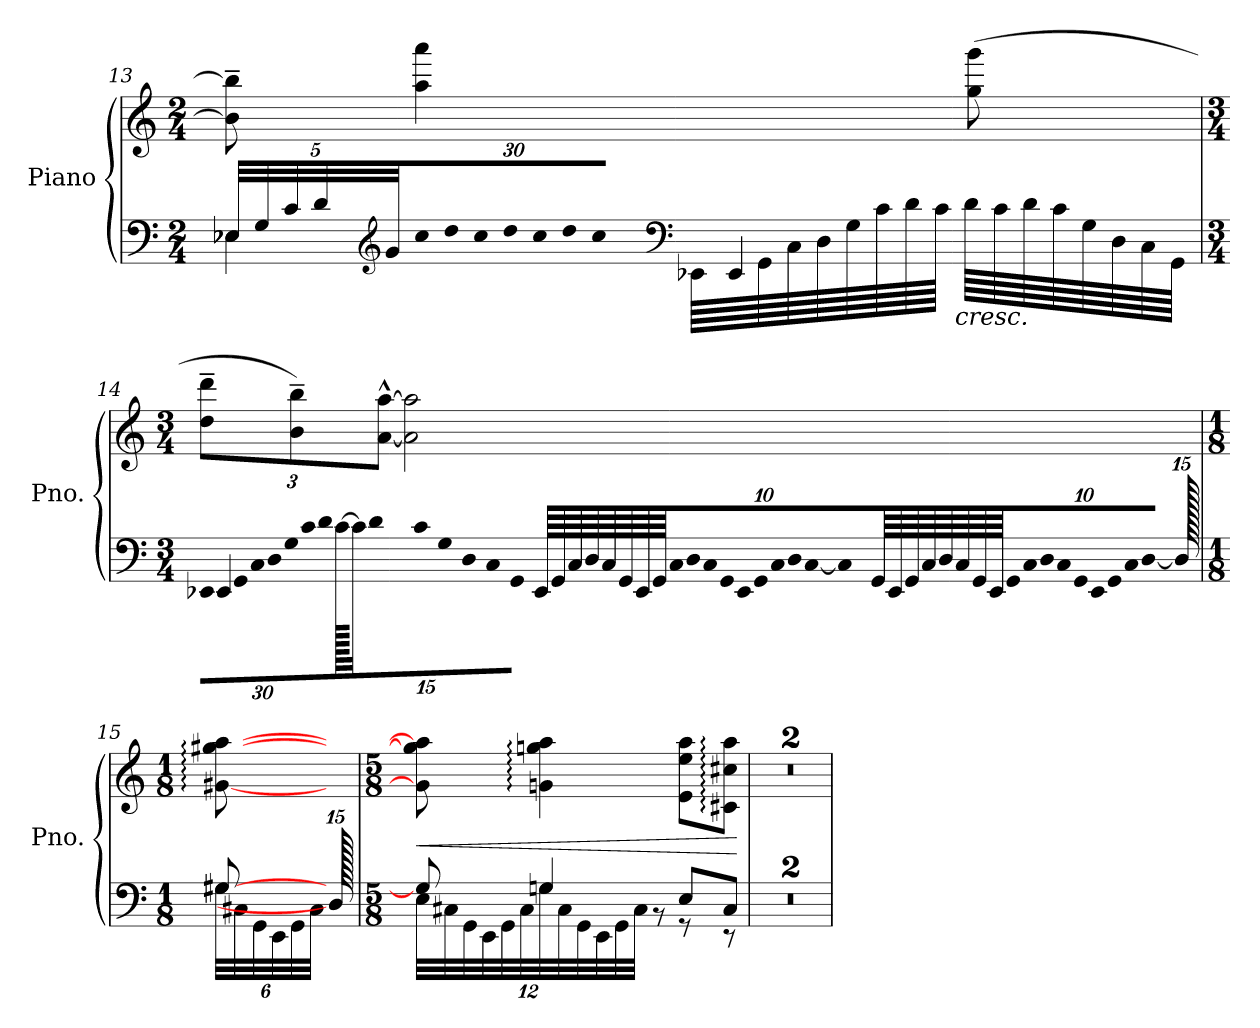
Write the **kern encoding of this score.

**kern	**kern	**dynam
*part1	*part1	*part1
*staff2	*staff1	*staff1/2
*I"Piano	*	*
*I'Pno.	*	*
!!LO:LB:g=z
*clefF4	*clefG2	*
*k[]	*k[]	*
*M2/4	*M2/4	*
*Xbrackettup	*	*
=13	=13	=13
*^	*	*
40E-X/LLL	4E-\	8b\]~ 8bb\]~	.
40G/	.	.	.
40c/	.	.	.
40d/	.	.	.
*clefG2	*	*	*
40g/	.	.	.
!LO:N:vis=32	!	!	!
960%17cc/	.	4aa\ 4aaa\	.
!LO:N:vis=32	!	!	!
960%17dd/	.	.	.
!LO:N:vis=32	!	!	!
960%17cc/	.	.	.
!LO:N:vis=32	!	!	!
960%17dd/	.	.	.
!LO:N:vis=32	!	!	!
960%17cc/	.	.	.
!LO:N:vis=32	!	!	!
960%17dd/	.	.	.
!LO:N:vis=32	!	!	!
960%17cc/JJJ	.	.	.
*clefF4	*	*	*
64EE-X\LLLL	.	.	.
.	4EE-/	.	.
64GG\	.	.	.
64C\	.	.	.
64D\	.	.	.
64G\	.	.	.
64c\	.	.	.
64d\	.	.	.
64c\JJJJ	.	.	.
!LO:TX:b:i:t=cresc.	!	!	!
64d\LLLL	.	.	.
.	.	(>8gg\ 8ggg\	.
64c\	.	.	.
64d\	.	.	.
64c\	.	.	.
64G\	.	.	.
64D\	.	.	.
64C\	.	.	.
64GG\JJJJ	.	.	.
960ryy	.	.	.
!!LO:LB:g=z
=14	=14	=14	=14
*M3/4	*	*M3/4	*
!LO:N:vis=32	!	!	!
*	*	*Xbrackettup	*
960%17EE-X\LLL	960ryy	12dd\~ 12ddd\~L	.
.	4EE-/	.	.
!LO:N:vis=32	!	!	!
960%17GG\	.	.	.
!LO:N:vis=32	!	!	!
960%17C\	.	.	.
!LO:N:vis=32	!	!	!
960%17D\	.	.	.
!LO:N:vis=32	!	!	!
960%17G\	.	.	.
.	.	12b\~ 12bb\~)	.
!LO:N:vis=32	!	!	!
960%17c\	.	.	.
!LO:N:vis=32	!	!	!
960%17d\	.	.	.
[960c\	.	.	.
60c\]	.	.	.
!LO:N:vis=32	!	!	!
960%17d\	.	.	.
!LO:N:vis=32	!	!	!
960%17c\	.	.	.
.	.	[12a\^^ [12aa\^^J	.
!LO:N:vis=32	!	!	!
960%17G\	.	.	.
!LO:N:vis=32	!	!	!
960%17D\	.	.	.
!LO:N:vis=32	!	!	!
960%17C\	.	.	.
!LO:N:vis=32	!	!	!
960%17GG\JJJ	.	.	.
64EE-/LLLL	.	.	.
.	.	2a\] 2aa\]	.
.	960%479ryy	.	.
64GG/	.	.	.
64C/	.	.	.
64D/	.	.	.
64C/	.	.	.
64GG/	.	.	.
64EE-/	.	.	.
64GG/	.	.	.
!LO:N:vis=64	!	!	!
640%9C/	.	.	.
!LO:N:vis=64	!	!	!
640%9D/	.	.	.
!LO:N:vis=64	!	!	!
640%9C/	.	.	.
!LO:N:vis=64	!	!	!
640%9GG/	.	.	.
!LO:N:vis=64	!	!	!
640%9EE-/	.	.	.
!LO:N:vis=64	!	!	!
640%9GG/	.	.	.
!LO:N:vis=64	!	!	!
640%9C/	.	.	.
!LO:N:vis=64	!	!	!
640%9D/	.	.	.
[80C/	.	.	.
640C/]	.	.	.
64GG/	.	.	.
64EE-/	.	.	.
64GG/	.	.	.
64C/	.	.	.
64D/	.	.	.
64C/	.	.	.
64GG/	.	.	.
64EE-/	.	.	.
!LO:N:vis=64	!	!	!
640%9GG/	.	.	.
!LO:N:vis=64	!	!	!
640%9C/	.	.	.
!LO:N:vis=64	!	!	!
640%9D/	.	.	.
!LO:N:vis=64	!	!	!
640%9C/	.	.	.
!LO:N:vis=64	!	!	!
640%9GG/	.	.	.
!LO:N:vis=64	!	!	!
640%9EE-/	.	.	.
!LO:N:vis=64	!	!	!
640%9GG/	.	.	.
!LO:N:vis=64	!	!	!
640%9C/	.	.	.
[80D/JJJJ	.	.	.
1920D/_	.	.	.
!!LO:LB:g=z
=15	=15	=15	=15
*M1/8	*	*M1/8	*
*	*	*MM35	*
[8G#X/	48G#\LLL	[8g#X\: [8gg#X\: [8aa\:	.
.	48C#X\	.	.
.	48GG\	.	.
.	48EE\	.	.
.	48GG\	.	.
.	48C#\JJJ	.	.
960D/]	960ryy	960ryy	.
=16	=16	=16	=16
*M5/8	*	*M5/8	*
!	!	!	!LO:HP:b
8G#/]	48E\LLL	8g#\] 8gg#\] 8aa\]	<
.	48C#X\	.	.
.	48GG\	.	.
.	48EE\	.	.
.	48GG\	.	.
.	48C#\	.	.
4Gn/	48G\	4gn\: 4ggn\: 4aa\:	.
.	48C#\	.	.
.	48GG\	.	.
.	48EE\	.	.
.	48GG\	.	.
.	48C#\JJJ	.	.
.	8r	.	.
8E/L	8r	8e\ 8ee\ 8aa\L	.
8C#/J	8r	8c#X\: 8cc#X\: 8aa\:J	.
*v	*v	*	*
.	.	[
=17	=17	=17
8%5r	8%5r	.
!!LO:LB:g=z
=18	=18	=18
8%5r	8%5r	.
=	=	=
*-	*-	*-
